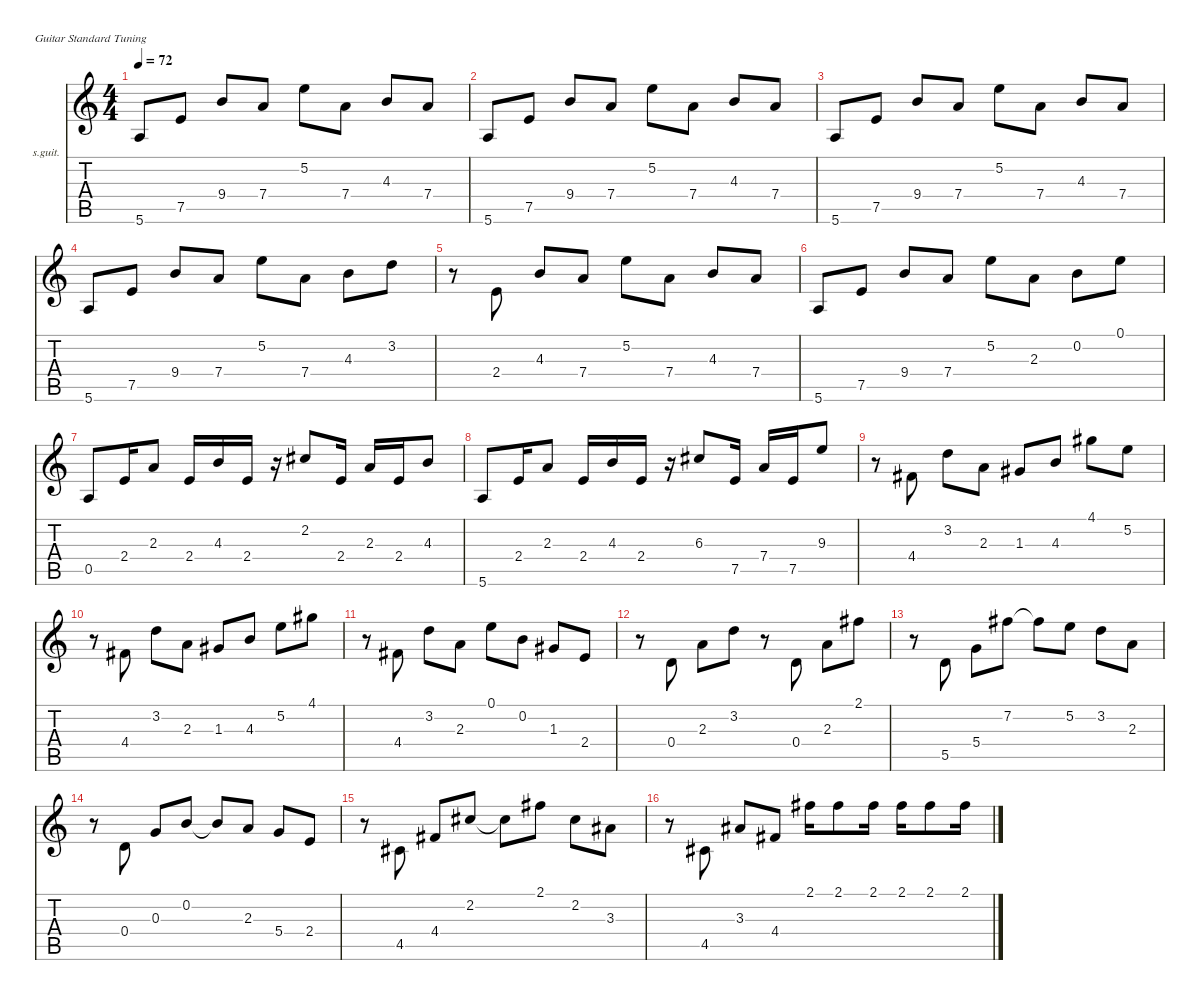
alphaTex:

\hideDynamics
\bracketExtendMode nobrackets
\firstSystemTrackNameOrientation horizontal
\otherSystemsTrackNameOrientation horizontal
\track ("Steel Guitar" "s.guit.") {instrument acousticguitarsteel}
\staff {score tabs}
\tuning (E4 B3 G3 D3 A2 E2)
\ts (4 4)
\tempo 72
\clef g2
\ks aminor
5.6.8{dy mf beam Up} 7.5.8{beam Up} 9.4.8{beam Up} 7.4.8{beam Up} 5.2.8{beam Down} 7.4.8{beam Down} 4.3.8{beam Up} 7.4.8{beam Up} |
5.6.8{beam Up} 7.5.8{beam Up} 9.4.8{beam Up} 7.4.8{beam Up} 5.2.8{beam Down} 7.4.8{beam Down} 4.3.8{beam Up} 7.4.8{beam Up} |
5.6.8{beam Up} 7.5.8{beam Up} 9.4.8{beam Up} 7.4.8{beam Up} 5.2.8{beam Down} 7.4.8{beam Down} 4.3.8{beam Up} 7.4.8{beam Up} |
5.6.8{beam Up} 7.5.8{beam Up} 9.4.8{beam Up} 7.4.8{beam Up} 5.2.8{beam Down} 7.4.8{beam Down} 4.3.8{beam Down} 3.2.8{beam Down} |
r.8{beam Down} 2.4.8{beam Up} 4.3.8{beam Up} 7.4.8{beam Up} 5.2.8{beam Down} 7.4.8{beam Down} 4.3.8{beam Up} 7.4.8{beam Up} |
5.6.8{beam Up} 7.5.8{beam Up} 9.4.8{beam Up} 7.4.8{beam Up} 5.2.8{beam Down} 2.3.8{beam Down} 0.2.8{beam Down} 0.1.8{beam Down} |
0.5.8{beam Up} 2.4.16{beam Up} 2.3.8{beam Up} 2.4.16{beam Up} 4.3.16{beam Up} 2.4.16{beam Up} r.16{beam Up} 2.2{acc #}.8{beam Up} 2.4.16{beam Up} 2.3.16{beam Up} 2.4.16{beam Up} 4.3.8{beam Up} |
5.6.8{beam Up} 2.4.16{beam Up} 2.3.8{beam Up} 2.4.16{beam Up} 4.3.16{beam Up} 2.4.16{beam Up} r.16{beam Up} 6.3{acc #}.8{beam Up} 7.5.16{beam Up} 7.4.16{beam Up} 7.5.16{beam Up} 9.3.8{beam Up} |
r.8{beam Down} 4.4{acc #}.8{beam Up} 3.2.8{beam Down} 2.3.8{beam Down} 1.3{acc #}.8{beam Up} 4.3.8{beam Up} 4.1{acc #}.8{beam Down} 5.2.8{beam Down} |
r.8{beam Down} 4.4{acc #}.8{beam Up} 3.2.8{beam Down} 2.3.8{beam Down} 1.3{acc #}.8{beam Up} 4.3.8{beam Up} 5.2.8{beam Down} 4.1{acc #}.8{beam Down} |
r.8{beam Down} 4.4{acc #}.8{beam Up} 3.2.8{beam Down} 2.3.8{beam Down} 0.1.8{beam Down} 0.2.8{beam Down} 1.3{acc #}.8{beam Up} 2.4.8{beam Up} |
r.8{beam Down} 0.4.8{beam Up} 2.3.8{beam Down} 3.2.8{beam Down} r.8{beam Down} 0.4.8{beam Up} 2.3.8{beam Down} 2.1{acc #}.8{beam Down} |
r.8{beam Down} 5.5.8{beam Up} 5.4.8{beam Down} 7.2{acc #}.8{beam Down} 7.2{t acc #}.8{beam Down} 5.2.8{beam Down} 3.2.8{beam Down} 2.3.8{beam Down} |
r.8{beam Down} 0.4.8{beam Up} 0.3.8{beam Up} 0.2.8{beam Up} 0.2{t}.8{beam Up} 2.3.8{beam Up} 5.4.8{beam Up} 2.4.8{beam Up} |
r.8{beam Down} 4.5{acc #}.8{beam Up} 4.4{acc #}.8{beam Up} 2.2{acc #}.8{beam Up} 2.2{t acc #}.8{beam Down} 2.1{acc #}.8{beam Down} 2.2{acc #}.8{beam Down} 3.3{acc #}.8{beam Down} |
r.8{beam Down} 4.5{acc #}.8{beam Up} 3.3{acc #}.8{beam Up} 4.4{acc #}.8{beam Up} 2.1{acc #}.16{beam Down} 2.1{acc #}.8{beam Down} 2.1{acc #}.16{beam Down} 2.1{acc #}.16{beam Down} 2.1{acc #}.8{beam Down} 2.1{acc #}.16{beam Down}
